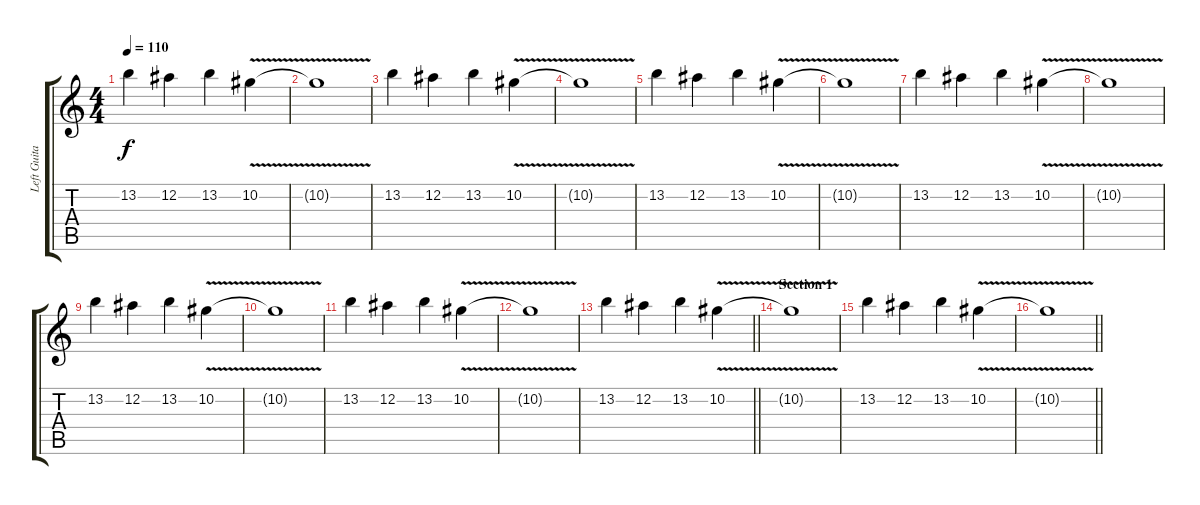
\track ("Left Guitar" "Left Guita") {instrument overdrivenguitar}
\staff {score tabs}
\tuning (Eb4 Bb3 Gb3 Db3 Ab2 Eb2) {hide}
\ts (4 4)
\tempo 110
\clef g2
\ks c
13.2.4{dy f} 12.2.4 13.2.4 10.2{v}.4 |
10.2{t}.1 |
13.2.4 12.2.4 13.2.4 10.2{v}.4 |
10.2{t}.1 |
13.2.4 12.2.4 13.2.4 10.2{v}.4 |
10.2{t}.1 |
13.2.4 12.2.4 13.2.4 10.2{v}.4 |
10.2{t}.1 |
13.2.4 12.2.4 13.2.4 10.2{v}.4 |
10.2{t}.1 |
13.2.4 12.2.4 13.2.4 10.2{v}.4 |
10.2{t}.1 |
\barLineRight lightlight
13.2.4 12.2.4 13.2.4 10.2{v}.4 |
\section ("" "Section 1")
10.2{t}.1 |
13.2.4 12.2.4 13.2.4 10.2{v}.4 |
\barLineRight lightlight
10.2{t}.1
